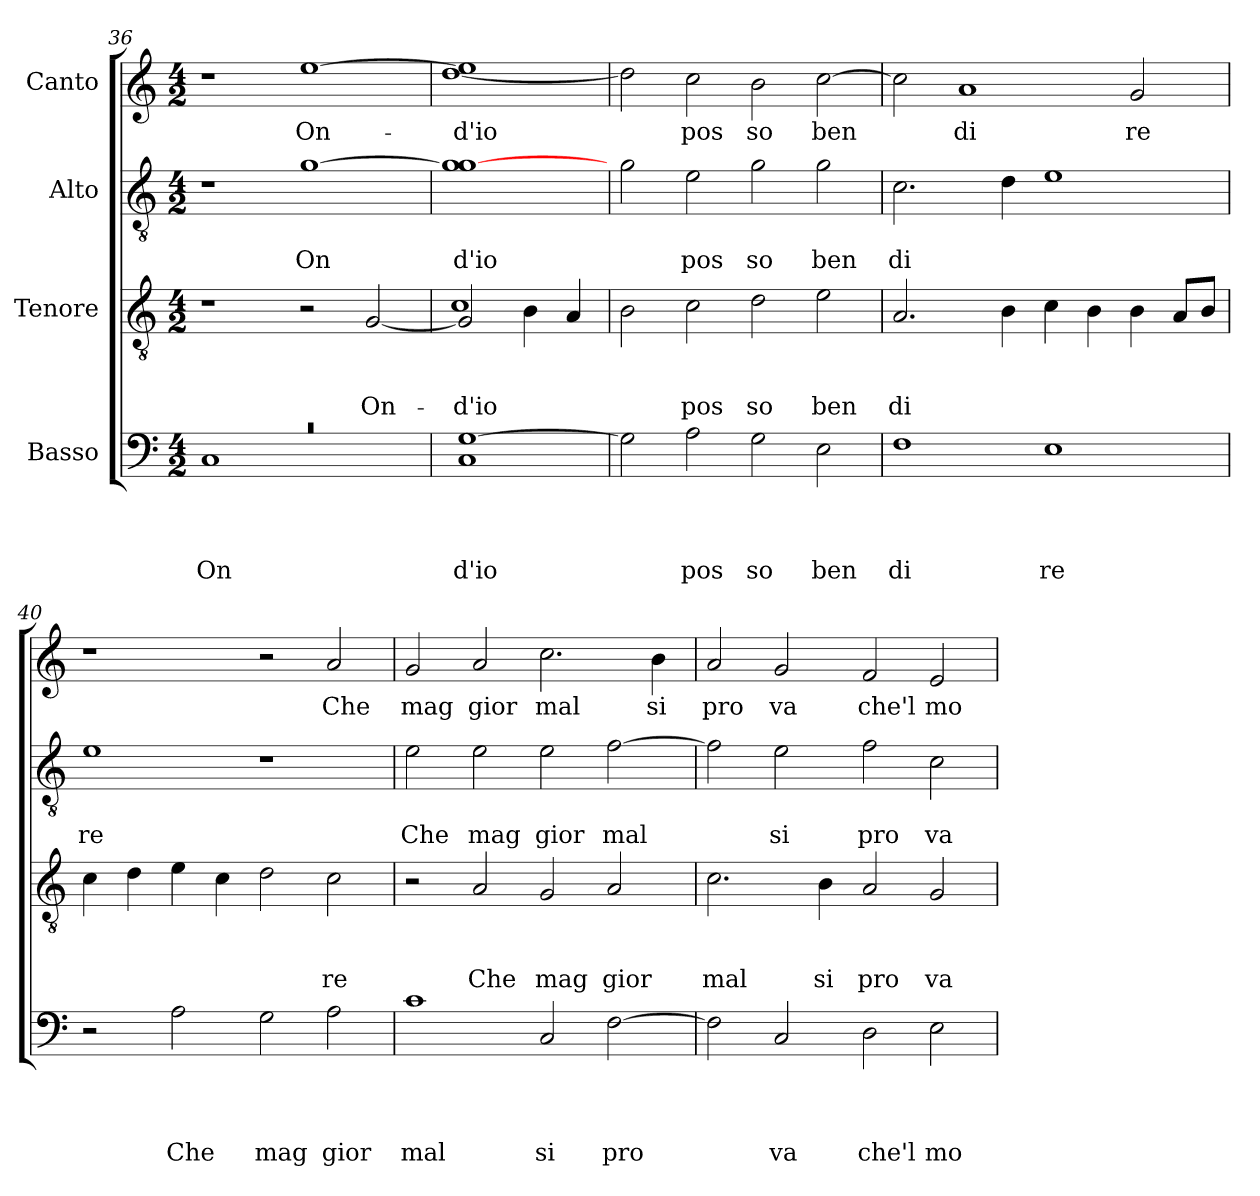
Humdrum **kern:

**kern	**text	**text	**text	**text	**kern	**text	**text	**text	**kern	**text	**text	**kern	**text
*part4	*part4	*part4	*part4	*part4	*part3	*part3	*part3	*part3	*part2	*part2	*part2	*part1	*part1
*staff4	*staff4	*staff4	*staff4	*staff4	*staff3	*staff3	*staff3	*staff3	*staff2	*staff2	*staff2	*staff1	*staff1
*I"Basso	*	*	*	*	*I"Tenore	*	*	*	*I"Alto	*	*	*I"Canto	*
*clefF4	*	*	*	*	*clefGv2	*	*	*	*clefGv2	*	*	*clefG2	*
*k[]	*	*	*	*	*k[]	*	*	*	*k[]	*	*	*k[]	*
*C:	*	*	*	*	*C:	*	*	*	*C:	*	*	*C:	*
*M4/2	*	*	*	*	*M4/2	*	*	*	*M4/2	*	*	*M4/2	*
=36	=36	=36	=36	=36	=36	=36	=36	=36	=36	=36	=36	=36	=36
!LO:N:vis=1	!	!	!	!LO:LY:b	!	!	!	!	!	!	!	!	!
*^	*	*	*	*	*	*	*	*	*	*	*	*	*
0rc	1C	.	.	.	On-	1r	.	.	.	1r	.	.	1r	.
!	!	!	!	!	!	!	!	!	!	!	!	!LO:LY:b	!	!LO:LY:b
.	1ryy	.	.	.	.	2r	.	.	.	[>1g	.	On	[>1ee	On-
!	!	!	!	!	!	!	!	!	!LO:LY:b	!	!	!	!	!
.	.	.	.	.	.	[<2G/	.	.	On-	.	.	.	.	.
*v	*v	*	*	*	*	*	*	*	*	*	*	*	*	*
=37	=37	=37	=37	=37	=37	=37	=37	=37	=37	=37	=37	=37	=37
!	!	!	!	!LO:LY:b	!	!	!	!LO:LY:b	!	!	!LO:LY:b	!	!LO:LY:b
*	*	*	*	*	*^	*	*	*	*	*	*	*	*
1C [>1G	.	.	.	-d'io	2G/]	1c	.	.	-d'io	1g] [>1g	.	d'io	[>1dd 1ee]	-d'io
.	.	.	.	.	4B\	.	.	.	.	.	.	.	.	.
.	.	.	.	.	4A/	.	.	.	.	.	.	.	.	.
*	*	*	*	*	*v	*v	*	*	*	*	*	*	*	*
!!LO:PB:g=z
=38	=38	=38	=38	=38	=38	=38	=38	=38	=38	=38	=38	=38	=38
2G\]	.	.	.	.	2B\	.	.	.	2g\	.	.	2dd\]	.
!	!	!	!	!LO:LY:b	!	!	!	!LO:LY:b	!	!	!LO:LY:b	!	!LO:LY:b
2A\	.	.	.	pos	2c\	.	.	pos	2e\	.	pos	2cc\	pos
!	!	!	!	!LO:LY:b	!	!	!	!LO:LY:b	!	!	!LO:LY:b	!	!LO:LY:b
2G\	.	.	.	so	2d\	.	.	so	2g\	.	so	2b\	so
!	!	!	!	!LO:LY:b	!	!	!	!LO:LY:b	!	!	!LO:LY:b	!	!LO:LY:b
2E\	.	.	.	ben	2e\	.	.	ben	2g\	.	ben	[>2cc\	ben
=39	=39	=39	=39	=39	=39	=39	=39	=39	=39	=39	=39	=39	=39
!	!	!	!	!LO:LY:b	!	!	!	!LO:LY:b	!	!	!LO:LY:b	!	!
1F	.	.	.	di	2.A/	.	.	di	2.c\	.	di	2cc\]	.
!	!	!	!	!	!	!	!	!	!	!	!	!	!LO:LY:b
.	.	.	.	.	.	.	.	.	.	.	.	1a	di
.	.	.	.	.	4B\	.	.	.	4d\	.	.	.	.
!	!	!	!	!LO:LY:b	!	!	!	!	!	!	!	!	!
1E	.	.	.	re	4c\	.	.	.	1e	.	.	.	.
.	.	.	.	.	4B\	.	.	.	.	.	.	.	.
!	!	!	!	!	!	!	!	!	!	!	!	!	!LO:LY:b
.	.	.	.	.	4B\	.	.	.	.	.	.	2g/	re
.	.	.	.	.	8A/L	.	.	.	.	.	.	.	.
.	.	.	.	.	8B/J	.	.	.	.	.	.	.	.
=40	=40	=40	=40	=40	=40	=40	=40	=40	=40	=40	=40	=40	=40
!	!	!	!	!	!	!	!	!	!	!	!LO:LY:b	!	!
2r	.	.	.	.	4c\	.	.	.	1e	.	re	1r	.
.	.	.	.	.	4d\	.	.	.	.	.	.	.	.
!	!	!	!	!LO:LY:b	!	!	!	!	!	!	!	!	!
2A\	.	.	.	Che	4e\	.	.	.	.	.	.	.	.
.	.	.	.	.	4c\	.	.	.	.	.	.	.	.
!	!	!	!	!LO:LY:b	!	!	!	!	!	!	!	!	!
2G\	.	.	.	mag	2d\	.	.	.	1r	.	.	2r	.
!	!	!	!	!LO:LY:b	!	!	!	!LO:LY:b	!	!	!	!	!LO:LY:b
2A\	.	.	.	gior	2c\	.	.	re	.	.	.	2a/	Che
=41	=41	=41	=41	=41	=41	=41	=41	=41	=41	=41	=41	=41	=41
!	!	!	!	!LO:LY:b	!	!	!	!	!	!	!LO:LY:b	!	!LO:LY:b
1c	.	.	.	mal	2r	.	.	.	2e\	.	Che	2g/	mag
!	!	!	!	!	!	!	!	!LO:LY:b	!	!	!LO:LY:b	!	!LO:LY:b
.	.	.	.	.	2A/	.	.	Che	2e\	.	mag	2a/	gior
!	!	!	!	!LO:LY:b	!	!	!	!LO:LY:b	!	!	!LO:LY:b	!	!LO:LY:b
2C/	.	.	.	si	2G/	.	.	mag	2e\	.	gior	2.cc\	mal
!	!	!	!	!LO:LY:b	!	!	!	!LO:LY:b	!	!	!LO:LY:b	!	!
[>2F\	.	.	.	pro	2A/	.	.	gior	[>2f\	.	mal	.	.
!	!	!	!	!	!	!	!	!	!	!	!	!	!LO:LY:b
.	.	.	.	.	.	.	.	.	.	.	.	4b\	si
=42	=42	=42	=42	=42	=42	=42	=42	=42	=42	=42	=42	=42	=42
!	!	!	!	!	!	!	!	!LO:LY:b	!	!	!	!	!LO:LY:b
2F\]	.	.	.	.	2.c\	.	.	mal	2f\]	.	.	2a/	pro
!	!	!	!	!LO:LY:b	!	!	!	!	!	!	!LO:LY:b	!	!LO:LY:b
2C/	.	.	.	va	.	.	.	.	2e\	.	si	2g/	va
!	!	!	!	!	!	!	!	!LO:LY:b	!	!	!	!	!
.	.	.	.	.	4B\	.	.	si	.	.	.	.	.
!	!	!	!	!LO:LY:b	!	!	!	!LO:LY:b	!	!	!LO:LY:b	!	!LO:LY:b
2D\	.	.	.	che'l	2A/	.	.	pro	2f\	.	pro	2f/	che'l
!	!	!	!	!LO:LY:b	!	!	!	!LO:LY:b	!	!	!LO:LY:b	!	!LO:LY:b
2E\	.	.	.	mo	2G/	.	.	va	2c\	.	va	2e/	mo
=	=	=	=	=	=	=	=	=	=	=	=	=	=
*-	*-	*-	*-	*-	*-	*-	*-	*-	*-	*-	*-	*-	*-
